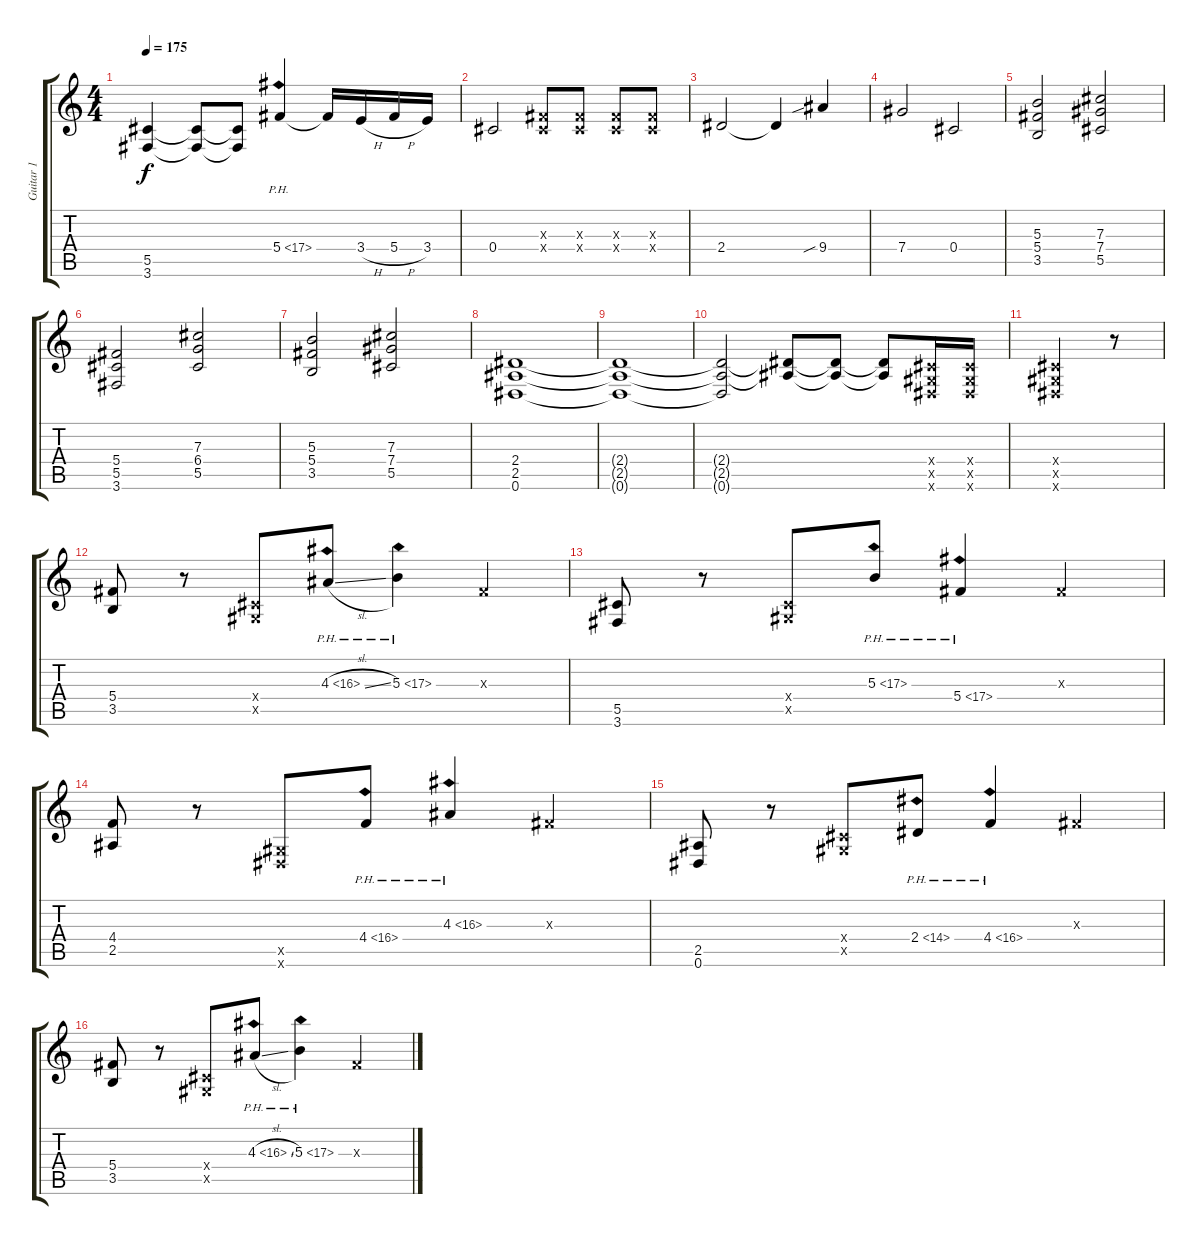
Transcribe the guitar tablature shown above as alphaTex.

\track ("Guitar 1" "Guitar 1") {instrument overdrivenguitar}
\staff {score tabs}
\tuning (Eb4 Bb3 Gb3 Db3 Ab2 Eb2) {hide}
\ts (4 4)
\tempo 175
\clef g2
\ks c
(5.5 3.6).4{dy f} (5.5{t} 3.6{t}).8 (5.5{t} 3.6{t}).8 5.4{ph 12}.4 5.4{t}.16 3.4{h}.16 5.4{h}.16 3.4.16 |
0.4.2 (0.3{x} 0.4{x}).8 (0.3{x} 0.4{x}).8 (0.3{x} 0.4{x}).8 (0.3{x} 0.4{x}).8 |
2.4.2 2.4{t}.4 9.4{sib}.4 |
7.4.2 0.4.2 |
(5.3 5.4 3.5).2 (7.3 7.4 5.5).2 |
(5.4 5.5 3.6).2 (7.3 6.4 5.5).2 |
(5.3 5.4 3.5).2 (7.3 7.4 5.5).2 |
(2.4 2.5 0.6).1 |
(2.4{t} 2.5{t} 0.6{t}).1 |
(2.4{t} 2.5{t} 0.6{t}).2 (2.4{t} 2.5{t}).8 (2.4{t} 2.5{t}).8 (2.4{t} 2.5{t}).8 (0.4{x} 0.5{x} 0.6{x}).16 (0.4{x} 0.5{x} 0.6{x}).16 |
(0.4{x} 0.5{x} 0.6{x}).4 r.8 |
(5.4 3.5).8 r.8 (0.4{x} 0.5{x}).8 4.3{ph 12 sl}.8 5.3{ph 12}.4 0.3{x}.4 |
(5.5 3.6).8 r.8 (0.4{x} 0.5{x}).8 5.3{ph 12}.8 5.4{ph 12}.4 0.3{x}.4 |
(4.4 2.5).8 r.8 (0.5{x} 0.6{x}).8 4.4{ph 12}.8 4.3{ph 12}.4 0.3{x}.4 |
(2.5 0.6).8 r.8 (0.4{x} 0.5{x}).8 2.4{ph 12}.8 4.4{ph 12}.4 0.3{x}.4 |
(5.4 3.5).8 r.8 (0.4{x} 0.5{x}).8 4.3{ph 12 sl}.8 5.3{ph 12}.4 0.3{x}.4
